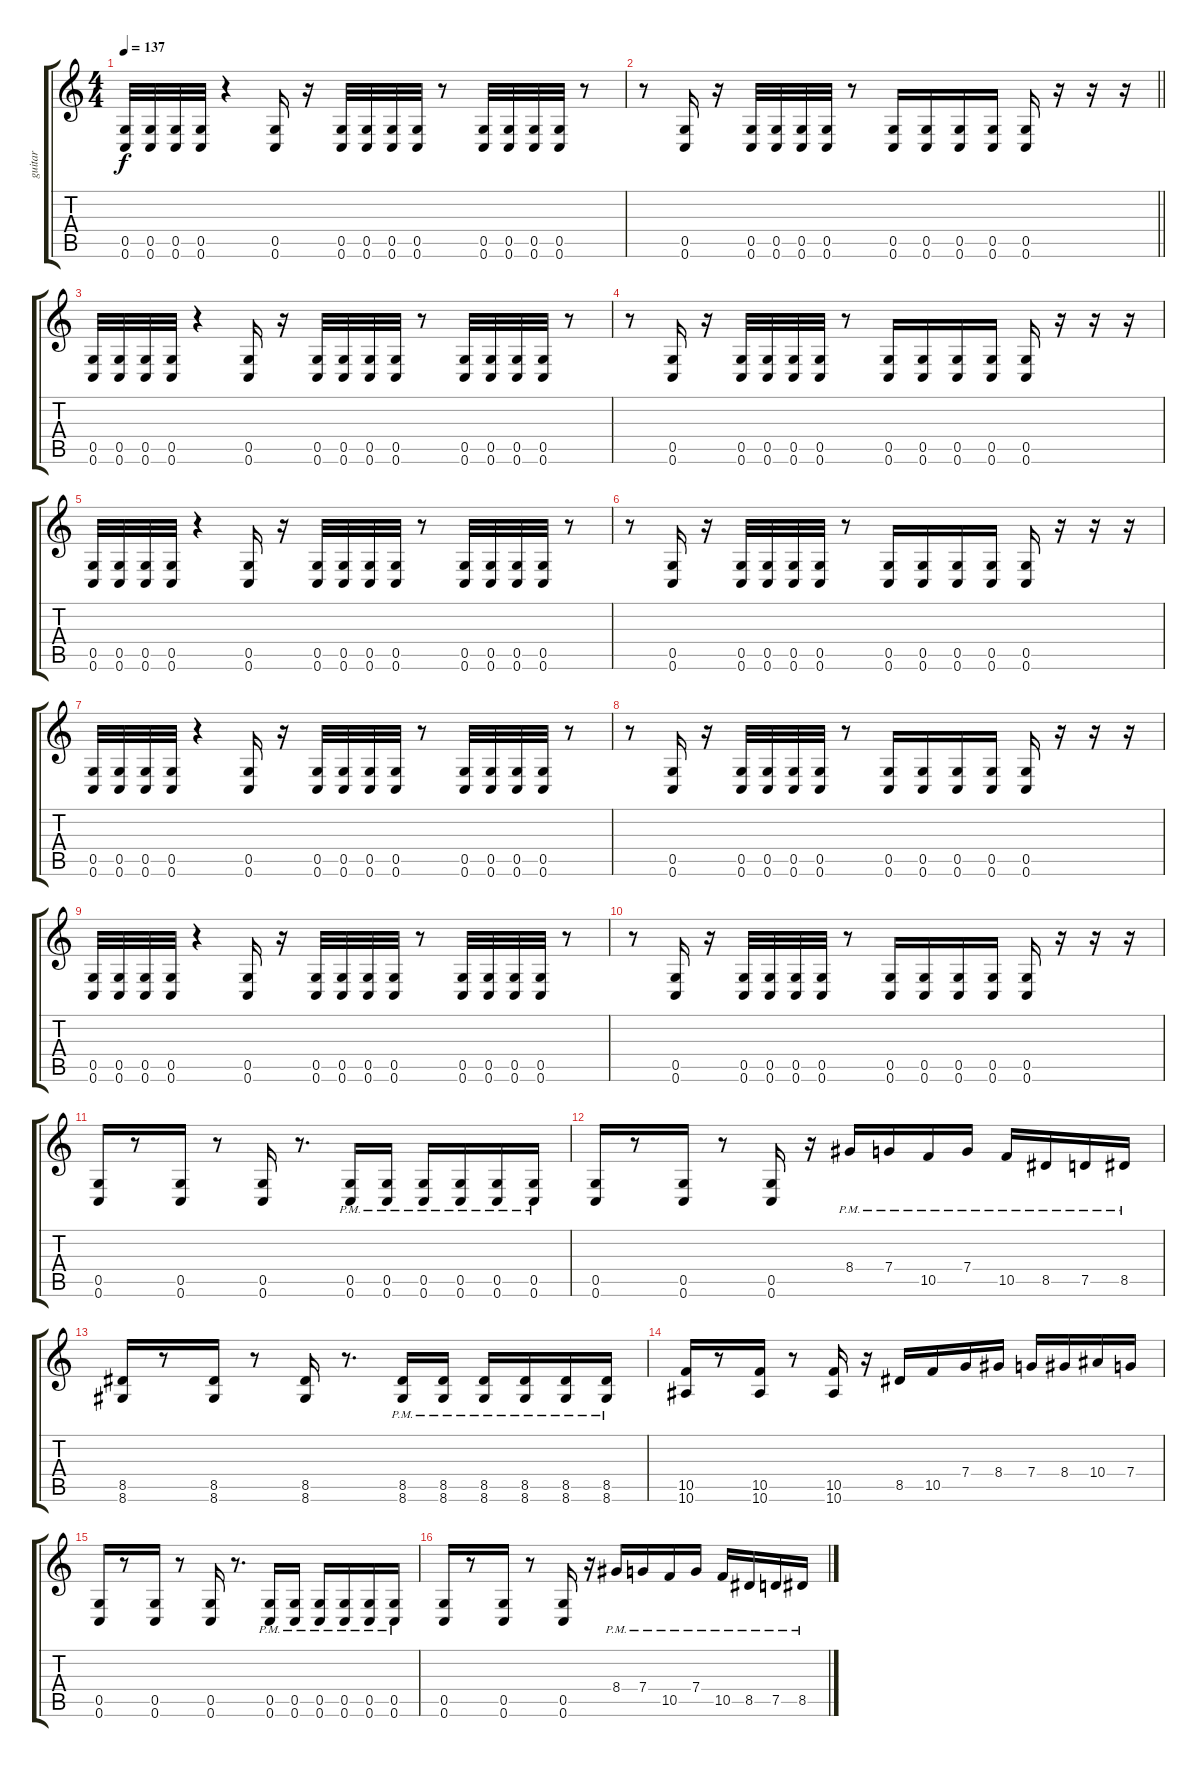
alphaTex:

\track ("guitar " "guitar ") {instrument distortionguitar}
\staff {score tabs}
\tuning (D4 A3 F3 C3 G2 C2) {hide}
\ts (4 4)
\tempo 137
\clef g2
\ks c
(0.5 0.6).32{dy f} (0.5 0.6).32 (0.5 0.6).32 (0.5 0.6).32 r.4 (0.5 0.6).16 r.16 (0.5 0.6).32 (0.5 0.6).32 (0.5 0.6).32 (0.5 0.6).32 r.8 (0.5 0.6).32 (0.5 0.6).32 (0.5 0.6).32 (0.5 0.6).32 r.8 |
\barLineRight lightlight
r.8 (0.5 0.6).16 r.16 (0.5 0.6).32 (0.5 0.6).32 (0.5 0.6).32 (0.5 0.6).32 r.8 (0.5 0.6).16 (0.5 0.6).16 (0.5 0.6).16 (0.5 0.6).16 (0.5 0.6).16 r.16 r.16 r.16 |
(0.5 0.6).32 (0.5 0.6).32 (0.5 0.6).32 (0.5 0.6).32 r.4 (0.5 0.6).16 r.16 (0.5 0.6).32 (0.5 0.6).32 (0.5 0.6).32 (0.5 0.6).32 r.8 (0.5 0.6).32 (0.5 0.6).32 (0.5 0.6).32 (0.5 0.6).32 r.8 |
r.8 (0.5 0.6).16 r.16 (0.5 0.6).32 (0.5 0.6).32 (0.5 0.6).32 (0.5 0.6).32 r.8 (0.5 0.6).16 (0.5 0.6).16 (0.5 0.6).16 (0.5 0.6).16 (0.5 0.6).16 r.16 r.16 r.16 |
(0.5 0.6).32 (0.5 0.6).32 (0.5 0.6).32 (0.5 0.6).32 r.4 (0.5 0.6).16 r.16 (0.5 0.6).32 (0.5 0.6).32 (0.5 0.6).32 (0.5 0.6).32 r.8 (0.5 0.6).32 (0.5 0.6).32 (0.5 0.6).32 (0.5 0.6).32 r.8 |
r.8 (0.5 0.6).16 r.16 (0.5 0.6).32 (0.5 0.6).32 (0.5 0.6).32 (0.5 0.6).32 r.8 (0.5 0.6).16 (0.5 0.6).16 (0.5 0.6).16 (0.5 0.6).16 (0.5 0.6).16 r.16 r.16 r.16 |
(0.5 0.6).32 (0.5 0.6).32 (0.5 0.6).32 (0.5 0.6).32 r.4 (0.5 0.6).16 r.16 (0.5 0.6).32 (0.5 0.6).32 (0.5 0.6).32 (0.5 0.6).32 r.8 (0.5 0.6).32 (0.5 0.6).32 (0.5 0.6).32 (0.5 0.6).32 r.8 |
r.8 (0.5 0.6).16 r.16 (0.5 0.6).32 (0.5 0.6).32 (0.5 0.6).32 (0.5 0.6).32 r.8 (0.5 0.6).16 (0.5 0.6).16 (0.5 0.6).16 (0.5 0.6).16 (0.5 0.6).16 r.16 r.16 r.16 |
(0.5 0.6).32 (0.5 0.6).32 (0.5 0.6).32 (0.5 0.6).32 r.4 (0.5 0.6).16 r.16 (0.5 0.6).32 (0.5 0.6).32 (0.5 0.6).32 (0.5 0.6).32 r.8 (0.5 0.6).32 (0.5 0.6).32 (0.5 0.6).32 (0.5 0.6).32 r.8 |
r.8 (0.5 0.6).16 r.16 (0.5 0.6).32 (0.5 0.6).32 (0.5 0.6).32 (0.5 0.6).32 r.8 (0.5 0.6).16 (0.5 0.6).16 (0.5 0.6).16 (0.5 0.6).16 (0.5 0.6).16 r.16 r.16 r.16 |
(0.5 0.6).16 r.8 (0.5 0.6).16 r.8 (0.5 0.6).16 r.8{d} (0.5{pm} 0.6{pm}).16 (0.5{pm} 0.6{pm}).16 (0.5{pm} 0.6{pm}).16 (0.5{pm} 0.6{pm}).16 (0.5{pm} 0.6{pm}).16 (0.5{pm} 0.6{pm}).16 |
(0.5 0.6).16 r.8 (0.5 0.6).16 r.8 (0.5 0.6).16 r.16 8.4{pm}.16 7.4{pm}.16 10.5{pm}.16 7.4{pm}.16 10.5{pm}.16 8.5{pm}.16 7.5{pm}.16 8.5{pm}.16 |
(8.5 8.6).16 r.8 (8.5 8.6).16 r.8 (8.5 8.6).16 r.8{d} (8.5{pm} 8.6{pm}).16 (8.5{pm} 8.6{pm}).16 (8.5{pm} 8.6{pm}).16 (8.5{pm} 8.6{pm}).16 (8.5{pm} 8.6{pm}).16 (8.5{pm} 8.6{pm}).16 |
(10.5 10.6).16 r.8 (10.5 10.6).16 r.8 (10.5 10.6).16 r.16 8.5.16 10.5.16 7.4.16 8.4.16 7.4.16 8.4.16 10.4.16 7.4.16 |
(0.5 0.6).16 r.8 (0.5 0.6).16 r.8 (0.5 0.6).16 r.8{d} (0.5{pm} 0.6{pm}).16 (0.5{pm} 0.6{pm}).16 (0.5{pm} 0.6{pm}).16 (0.5{pm} 0.6{pm}).16 (0.5{pm} 0.6{pm}).16 (0.5{pm} 0.6{pm}).16 |
(0.5 0.6).16 r.8 (0.5 0.6).16 r.8 (0.5 0.6).16 r.16 8.4{pm}.16 7.4{pm}.16 10.5{pm}.16 7.4{pm}.16 10.5{pm}.16 8.5{pm}.16 7.5{pm}.16 8.5{pm}.16
